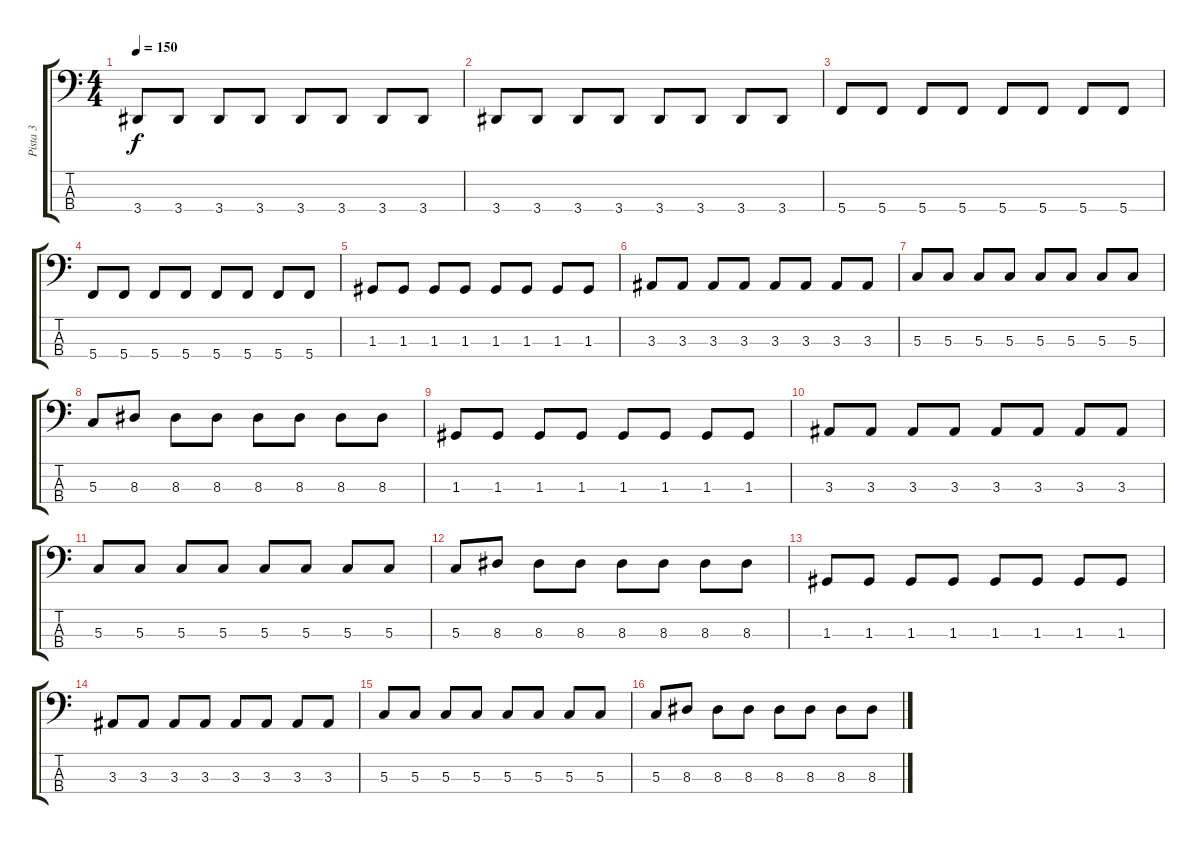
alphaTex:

\track ("Pista 3" "Pista 3") {instrument electricbasspick}
\staff {score tabs}
\tuning (F2 C2 G1 C1) {hide}
\ts (4 4)
\tempo 150
\clef f4
\ks c
3.4.8{dy f} 3.4.8 3.4.8 3.4.8 3.4.8 3.4.8 3.4.8 3.4.8 |
3.4.8 3.4.8 3.4.8 3.4.8 3.4.8 3.4.8 3.4.8 3.4.8 |
5.4.8 5.4.8 5.4.8 5.4.8 5.4.8 5.4.8 5.4.8 5.4.8 |
5.4.8 5.4.8 5.4.8 5.4.8 5.4.8 5.4.8 5.4.8 5.4.8 |
1.3.8 1.3.8 1.3.8 1.3.8 1.3.8 1.3.8 1.3.8 1.3.8 |
3.3.8 3.3.8 3.3.8 3.3.8 3.3.8 3.3.8 3.3.8 3.3.8 |
5.3.8 5.3.8 5.3.8 5.3.8 5.3.8 5.3.8 5.3.8 5.3.8 |
5.3.8 8.3.8 8.3.8 8.3.8 8.3.8 8.3.8 8.3.8 8.3.8 |
1.3.8 1.3.8 1.3.8 1.3.8 1.3.8 1.3.8 1.3.8 1.3.8 |
3.3.8 3.3.8 3.3.8 3.3.8 3.3.8 3.3.8 3.3.8 3.3.8 |
5.3.8 5.3.8 5.3.8 5.3.8 5.3.8 5.3.8 5.3.8 5.3.8 |
5.3.8 8.3.8 8.3.8 8.3.8 8.3.8 8.3.8 8.3.8 8.3.8 |
1.3.8 1.3.8 1.3.8 1.3.8 1.3.8 1.3.8 1.3.8 1.3.8 |
3.3.8 3.3.8 3.3.8 3.3.8 3.3.8 3.3.8 3.3.8 3.3.8 |
5.3.8 5.3.8 5.3.8 5.3.8 5.3.8 5.3.8 5.3.8 5.3.8 |
5.3.8 8.3.8 8.3.8 8.3.8 8.3.8 8.3.8 8.3.8 8.3.8
